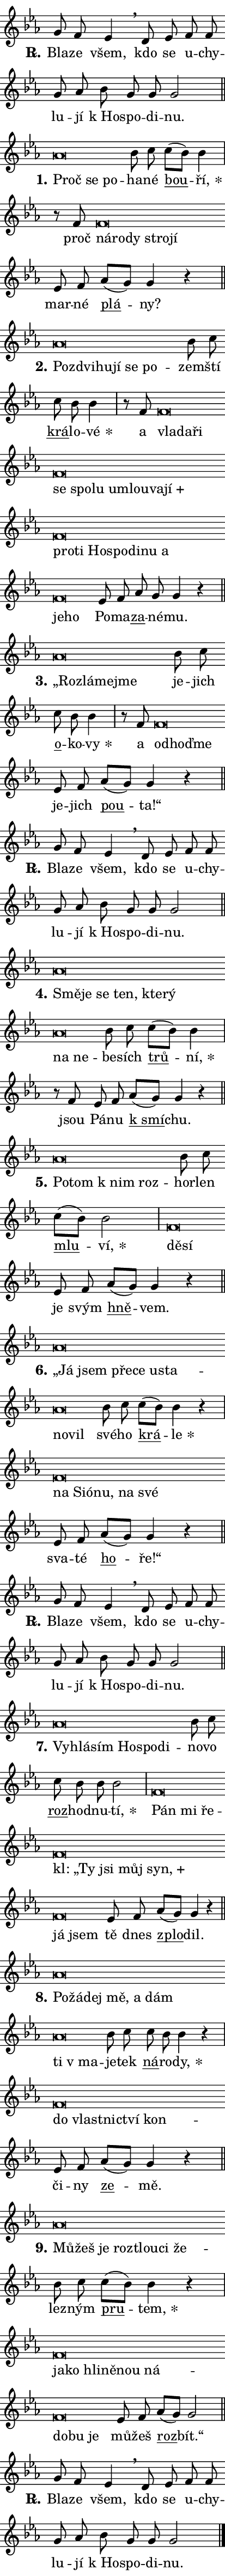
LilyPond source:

\version "2.22.1"
\header { tagline = "" }
\paper {
  indent = 0\cm
  top-margin = 0\cm
  right-margin = 0\cm
  bottom-margin = 0\cm
  left-margin = 0\cm
  paper-width = 7\cm
  page-breaking = #ly:one-page-breaking
  system-system-spacing.basic-distance = #11
  score-system-spacing.basic-distance = #11.3
  ragged-last = ##f
}


%% Author: Thomas Morley
%% https://lists.gnu.org/archive/html/lilypond-user/2020-05/msg00002.html
#(define (line-position grob)
"Returns position of @var[grob} in current system:
   @code{'start}, if at first time-step
   @code{'end}, if at last time-step
   @code{'middle} otherwise
"
  (let* ((col (ly:item-get-column grob))
         (ln (ly:grob-object col 'left-neighbor))
         (rn (ly:grob-object col 'right-neighbor))
         (col-to-check-left (if (ly:grob? ln) ln col))
         (col-to-check-right (if (ly:grob? rn) rn col))
         (break-dir-left
           (and
             (ly:grob-property col-to-check-left 'non-musical #f)
             (ly:item-break-dir col-to-check-left)))
         (break-dir-right
           (and
             (ly:grob-property col-to-check-right 'non-musical #f)
             (ly:item-break-dir col-to-check-right))))
        (cond ((eqv? 1 break-dir-left) 'start)
              ((eqv? -1 break-dir-right) 'end)
              (else 'middle))))

#(define (tranparent-at-line-position vctor)
  (lambda (grob)
  "Relying on @code{line-position} select the relevant enry from @var{vctor}.
Used to determine transparency,"
    (case (line-position grob)
      ((end) (not (vector-ref vctor 0)))
      ((middle) (not (vector-ref vctor 1)))
      ((start) (not (vector-ref vctor 2))))))

noteHeadBreakVisibility =
#(define-music-function (break-visibility)(vector?)
"Makes @code{NoteHead}s transparent relying on @var{break-visibility}"
#{
  \override NoteHead.transparent =
    #(tranparent-at-line-position break-visibility)
#})

#(define delete-ledgers-for-transparent-note-heads
  (lambda (grob)
    "Reads whether a @code{NoteHead} is transparent.
If so this @code{NoteHead} is removed from @code{'note-heads} from
@var{grob}, which is supposed to be @code{LedgerLineSpanner}.
As a result ledgers are not printed for this @code{NoteHead}"
    (let* ((nhds-array (ly:grob-object grob 'note-heads))
           (nhds-list
             (if (ly:grob-array? nhds-array)
                 (ly:grob-array->list nhds-array)
                 '()))
           ;; Relies on the transparent-property being done before
           ;; Staff.LedgerLineSpanner.after-line-breaking is executed.
           ;; This is fragile ...
           (to-keep
             (remove
               (lambda (nhd)
                 (ly:grob-property nhd 'transparent #f))
               nhds-list)))
      ;; TODO find a better method to iterate over grob-arrays, similiar
      ;; to filter/remove etc for lists
      ;; For now rebuilt from scratch
      (set! (ly:grob-object grob 'note-heads)  '())
      (for-each
        (lambda (nhd)
          (ly:pointer-group-interface::add-grob grob 'note-heads nhd))
        to-keep))))

hideNotes = {
  \noteHeadBreakVisibility #begin-of-line-visible
}
unHideNotes = {
  \noteHeadBreakVisibility #all-visible
}

% work-around for resetting accidentals
% https://lilypond.org/doc/v2.23/Documentation/notation/displaying-rhythms#unmetered-music
cadenzaMeasure = {
  \cadenzaOff
  \partial 1024 s1024
  \cadenzaOn
}

#(define-markup-command (accent layout props text) (markup?)
  "Underline accented syllable"
  (interpret-markup layout props
    #{\markup \override #'(offset . 4.3) \underline { #text }#}))

responsum = \markup \concat {
  "R" \hspace #-1.05 \path #0.1 #'((moveto 0 0.07) (lineto 0.9 0.8)) \hspace #0.05 "."
}

\layout {
    \context {
        \Staff
        \remove "Time_signature_engraver"
        \override LedgerLineSpanner.after-line-breaking = #delete-ledgers-for-transparent-note-heads
    }
    \context {
        \Voice {
            \override NoteHead.output-attributes = #'((class . "notehead"))
            \override Hairpin.height = #0.55
        }
    }
    \context {
        \Lyrics {
            \override StanzaNumber.output-attributes = #'((class . "stanzanumber"))
            \override LyricSpace.minimum-distance = #0.9
            \override LyricText.font-name = #"TeX Gyre Schola"
            \override LyricText.font-size = 1
            \override StanzaNumber.font-name = #"TeX Gyre Schola Bold"
            \override StanzaNumber.font-size = 1
        }
    }
}

% magnetic-lyrics.ily
%
%   written by
%     Jean Abou Samra <jean@abou-samra.fr>
%     Werner Lemberg <wl@gnu.org>
%
%   adapted by
%     Jiri Hon <jiri.hon@gmail.com>
%
% Version 2022-Apr-15

% https://www.mail-archive.com/lilypond-user@gnu.org/msg149350.html

#(define (Left_hyphen_pointer_engraver context)
   "Collect syllable-hyphen-syllable occurrences in lyrics and store
them in properties.  This engraver only looks to the left.  For
example, if the lyrics input is @code{foo -- bar}, it does the
following.

@itemize @bullet
@item
Set the @code{text} property of the @code{LyricHyphen} grob between
@q{foo} and @q{bar} to @code{foo}.

@item
Set the @code{left-hyphen} property of the @code{LyricText} grob with
text @q{foo} to the @code{LyricHyphen} grob between @q{foo} and
@q{bar}.
@end itemize

Use this auxiliary engraver in combination with the
@code{lyric-@/text::@/apply-@/magnetic-@/offset!} hook."
   (let ((hyphen #f)
         (text #f))
     (make-engraver
      (acknowledgers
       ((lyric-syllable-interface engraver grob source-engraver)
        (set! text grob)))
      (end-acknowledgers
       ((lyric-hyphen-interface engraver grob source-engraver)
        ;(when (not (grob::has-interface grob 'lyric-space-interface))
          (set! hyphen grob)));)
      ((stop-translation-timestep engraver)
       (when (and text hyphen)
         (ly:grob-set-object! text 'left-hyphen hyphen))
       (set! text #f)
       (set! hyphen #f)))))

#(define (lyric-text::apply-magnetic-offset! grob)
   "If the space between two syllables is less than the value in
property @code{LyricText@/.details@/.squash-threshold}, move the right
syllable to the left so that it gets concatenated with the left
syllable.

Use this function as a hook for
@code{LyricText@/.after-@/line-@/breaking} if the
@code{Left_@/hyphen_@/pointer_@/engraver} is active."
   (let ((hyphen (ly:grob-object grob 'left-hyphen #f)))
     (when hyphen
       (let ((left-text (ly:spanner-bound hyphen LEFT)))
         (when (grob::has-interface left-text 'lyric-syllable-interface)
           (let* ((common (ly:grob-common-refpoint grob left-text X))
                  (this-x-ext (ly:grob-extent grob common X))
                  (left-x-ext
                   (begin
                     ;; Trigger magnetism for left-text.
                     (ly:grob-property left-text 'after-line-breaking)
                     (ly:grob-extent left-text common X)))
                  ;; `delta` is the gap width between two syllables.
                  (delta (- (interval-start this-x-ext)
                            (interval-end left-x-ext)))
                  (details (ly:grob-property grob 'details))
                  (threshold (assoc-get 'squash-threshold details 0.2)))
             (when (< delta threshold)
               (let* (;; We have to manipulate the input text so that
                      ;; ligatures crossing syllable boundaries are not
                      ;; disabled.  For languages based on the Latin
                      ;; script this is essentially a beautification.
                      ;; However, for non-Western scripts it can be a
                      ;; necessity.
                      (lt (ly:grob-property left-text 'text))
                      (rt (ly:grob-property grob 'text))
                      (is-space (grob::has-interface hyphen 'lyric-space-interface))
                      (space (if is-space " " ""))
                      (space-markup (grob-interpret-markup grob " "))
                      (space-size (interval-length (ly:stencil-extent space-markup X)))
                      (extra-delta (if is-space space-size 0))
                      ;; Append new syllable.
                      (ltrt-space (if (and (string? lt) (string? rt))
                                (string-append lt space rt)
                                (make-concat-markup (list lt space rt))))
                      ;; Right-align `ltrt` to the right side.
                      (ltrt-space-markup (grob-interpret-markup
                               grob
                               (make-translate-markup
                                (cons (interval-length this-x-ext) 0)
                                (make-right-align-markup ltrt-space)))))
                 (begin
                   ;; Don't print `left-text`.
                   (ly:grob-set-property! left-text 'stencil #f)
                   ;; Set text and stencil (which holds all collected
                   ;; syllables so far) and shift it to the left.
                   (ly:grob-set-property! grob 'text ltrt-space)
                   (ly:grob-set-property! grob 'stencil ltrt-space-markup)
                   (ly:grob-translate-axis! grob (- (- delta extra-delta)) X))))))))))


#(define (lyric-hyphen::displace-bounds-first grob)
   ;; Make very sure this callback isn't triggered too early.
   (let ((left (ly:spanner-bound grob LEFT))
         (right (ly:spanner-bound grob RIGHT)))
     (ly:grob-property left 'after-line-breaking)
     (ly:grob-property right 'after-line-breaking)
     (ly:lyric-hyphen::print grob)))

squashThreshold = #0.4

\layout {
  \context {
    \Lyrics
    \consists #Left_hyphen_pointer_engraver
    \override LyricText.after-line-breaking =
      #lyric-text::apply-magnetic-offset!
    \override LyricHyphen.stencil = #lyric-hyphen::displace-bounds-first
    \override LyricText.details.squash-threshold = \squashThreshold
    \override LyricHyphen.minimum-distance = 0
    \override LyricHyphen.minimum-length = \squashThreshold
  }
}

squash = \override LyricText.details.squash-threshold = 9999
unSquash = \override LyricText.details.squash-threshold = \squashThreshold

left = \override LyricText.self-alignment-X = #LEFT
unLeft = \revert LyricText.self-alignment-X

starOffset = #(lambda (grob) 
                (let ((x_offset (ly:self-alignment-interface::aligned-on-x-parent grob)))
                  (if (= x_offset 0) 0 (+ x_offset 1.2))))

star = #(define-music-function (syllable)(string?)
"Append star separator at the end of a syllable"
#{
  \once \override LyricText.X-offset = #starOffset
  \lyricmode { \markup {
    #syllable
    \override #'((font-name . "TeX Gyre Schola Bold")) \hspace #0.2 \lower #0.65 \larger "*"
  } }
#})

starAccent = #(define-music-function (syllable)(string?)
"Append star separator at the end of a syllable and make accent"
#{
  \once \override LyricText.X-offset = #starOffset
  \lyricmode { \markup {
    \accent #syllable
    \override #'((font-name . "TeX Gyre Schola Bold")) \hspace #0.2 \lower #0.65 \larger "*"
  } }
#})

breath = #(define-music-function (syllable)(string?)
"Append breathing indicator at the end of a syllable"
#{
  \lyricmode { \markup { #syllable "+" } }
#})

optionalBreath = #(define-music-function (syllable)(string?)
"Append optional breathing indicator at the end of a syllable"
#{
  \lyricmode { \markup { #syllable "(+)" } }
#})


\score {
    <<
        \new Voice = "melody" { \cadenzaOn \key es \major \relative { g'8 f es4 \breathe d8 es \bar "" f f \bar "" g as \bar "" bes g g g2 \cadenzaMeasure \bar "||" \break } }
        \new Lyrics \lyricsto "melody" { \lyricmode { \set stanza = \responsum
Bla -- ze všem, kdo se u -- chy -- lu -- jí "k Ho" -- spo -- di -- nu. } }
    >>
    \layout {}
}

\score {
    <<
        \new Voice = "melody" { \cadenzaOn \key es \major \relative { as'\breve*1/16 \hideNotes \breve*1/16 \breve*1/16 \bar "" \unHideNotes bes8 c \bar "" c[( bes)] bes4 \cadenzaMeasure \bar "|" r8 f8 f\breve*1/16 \hideNotes \breve*1/16 \bar "" \breve*1/16 \bar "" \breve*1/16 \breve*1/16 \bar "" \unHideNotes es8 f \bar "" as[( g)] g4 r \cadenzaMeasure \bar "||" \break } }
        \new Lyrics \lyricsto "melody" { \lyricmode { \set stanza = "1."
\left Proč \squash se po -- \unLeft \unSquash ha -- né \markup \accent bou -- \star ří, proč \left ná -- \squash ro -- dy stro -- jí \unLeft \unSquash mar -- né \markup \accent plá -- ny? } }
    >>
    \layout {}
}

\score {
    <<
        \new Voice = "melody" { \cadenzaOn \key es \major \relative { as'\breve*1/16 \hideNotes \breve*1/16 \bar "" \breve*1/16 \bar "" \breve*1/16 \bar "" \breve*1/16 \breve*1/16 \bar "" \unHideNotes bes8 c \bar "" c bes bes4 \cadenzaMeasure \bar "|" r8 f8 f\breve*1/16 \hideNotes \breve*1/16 \bar "" \breve*1/16 \bar "" \breve*1/16 \bar "" \breve*1/16 \bar "" \breve*1/16 \bar "" \breve*1/16 \bar "" \breve*1/16 \bar "" \breve*1/16 \bar "" \breve*1/16 \bar "" \breve*1/16 \bar "" \breve*1/16 \bar "" \breve*1/16 \bar "" \breve*1/16 \bar "" \breve*1/16 \bar "" \breve*1/16 \bar "" \breve*1/16 \bar "" \breve*1/16 \breve*1/16 \bar "" \unHideNotes es8 f \bar "" as g g4 r \cadenzaMeasure \bar "||" \break } }
        \new Lyrics \lyricsto "melody" { \lyricmode { \set stanza = "2."
\left Po -- \squash zdvi -- hu -- jí se po -- \unLeft \unSquash zem -- ští \markup \accent krá -- lo -- \star vé a \left vla -- \squash da -- ři se spo -- lu u -- mlou -- va -- \breath "jí" pro -- ti Ho -- spo -- di -- nu a je -- ho \unLeft \unSquash Po -- ma -- \markup \accent za -- né -- mu. } }
    >>
    \layout {}
}

\score {
    <<
        \new Voice = "melody" { \cadenzaOn \key es \major \relative { as'\breve*1/16 \hideNotes \breve*1/16 \bar "" \breve*1/16 \breve*1/16 \bar "" \unHideNotes bes8 c \bar "" c bes bes4 \cadenzaMeasure \bar "|" r8 f8 f\breve*1/16 \hideNotes \breve*1/16 \breve*1/16 \bar "" \unHideNotes es8 f \bar "" as[( g)] g4 r \cadenzaMeasure \bar "||" \break } }
        \new Lyrics \lyricsto "melody" { \lyricmode { \set stanza = "3."
\left „Roz -- \squash lá -- mej -- me \unLeft \unSquash je -- jich \markup \accent o -- ko -- \star vy a \left od -- \squash ho -- ďme \unLeft \unSquash je -- jich \markup \accent pou -- ta!“ } }
    >>
    \layout {}
}

\score {
    <<
        \new Voice = "melody" { \cadenzaOn \key es \major \relative { g'8 f es4 \breathe d8 es \bar "" f f \bar "" g as \bar "" bes g g g2 \cadenzaMeasure \bar "||" \break } }
        \new Lyrics \lyricsto "melody" { \lyricmode { \set stanza = \responsum
Bla -- ze všem, kdo se u -- chy -- lu -- jí "k Ho" -- spo -- di -- nu. } }
    >>
    \layout {}
}

\score {
    <<
        \new Voice = "melody" { \cadenzaOn \key es \major \relative { as'\breve*1/16 \hideNotes \breve*1/16 \bar "" \breve*1/16 \bar "" \breve*1/16 \bar "" \breve*1/16 \bar "" \breve*1/16 \bar "" \breve*1/16 \breve*1/16 \bar "" \unHideNotes bes8 c \bar "" c[( bes)] bes4 \cadenzaMeasure \bar "|" r8 f8 es8 f \bar "" as[( g)] g4 r \cadenzaMeasure \bar "||" \break } }
        \new Lyrics \lyricsto "melody" { \lyricmode { \set stanza = "4."
\left Smě -- \squash je se ten, kte -- rý na ne -- \unLeft \unSquash be -- sích \markup \accent trů -- \star ní, jsou Pá -- nu \markup \accent "k smí" -- chu. } }
    >>
    \layout {}
}

\score {
    <<
        \new Voice = "melody" { \cadenzaOn \key es \major \relative { as'\breve*1/16 \hideNotes \breve*1/16 \bar "" \breve*1/16 \breve*1/16 \bar "" \unHideNotes bes8 c \bar "" c[( bes)] bes2 \cadenzaMeasure \bar "|" f\breve*1/16 \hideNotes \breve*1/16 \bar "" \unHideNotes es8 f \bar "" as[( g)] g4 r \cadenzaMeasure \bar "||" \break } }
        \new Lyrics \lyricsto "melody" { \lyricmode { \set stanza = "5."
\left Po -- \squash tom "k nim" roz -- \unLeft \unSquash hor -- len \markup \accent mlu -- \star ví, \left dě -- \squash sí \unLeft \unSquash je svým \markup \accent hně -- vem. } }
    >>
    \layout {}
}

\score {
    <<
        \new Voice = "melody" { \cadenzaOn \key es \major \relative { as'\breve*1/16 \hideNotes \breve*1/16 \bar "" \breve*1/16 \bar "" \breve*1/16 \bar "" \breve*1/16 \bar "" \breve*1/16 \bar "" \breve*1/16 \breve*1/16 \bar "" \unHideNotes bes8 c \bar "" c[( bes)] bes4 r \cadenzaMeasure \bar "|" f\breve*1/16 \hideNotes \breve*1/16 \bar "" \breve*1/16 \bar "" \breve*1/16 \bar "" \breve*1/16 \breve*1/16 \bar "" \unHideNotes es8 f \bar "" as[( g)] g4 r \cadenzaMeasure \bar "||" \break } }
        \new Lyrics \lyricsto "melody" { \lyricmode { \set stanza = "6."
\left „Já \squash jsem pře -- ce u -- sta -- no -- vil \unLeft \unSquash své -- ho \markup \accent krá -- \star le \left na \squash Si -- ó -- nu, na své \unLeft \unSquash sva -- té \markup \accent ho -- ře!“ } }
    >>
    \layout {}
}

\score {
    <<
        \new Voice = "melody" { \cadenzaOn \key es \major \relative { g'8 f es4 \breathe d8 es \bar "" f f \bar "" g as \bar "" bes g g g2 \cadenzaMeasure \bar "||" \break } }
        \new Lyrics \lyricsto "melody" { \lyricmode { \set stanza = \responsum
Bla -- ze všem, kdo se u -- chy -- lu -- jí "k Ho" -- spo -- di -- nu. } }
    >>
    \layout {}
}

\score {
    <<
        \new Voice = "melody" { \cadenzaOn \key es \major \relative { as'\breve*1/16 \hideNotes \breve*1/16 \bar "" \breve*1/16 \bar "" \breve*1/16 \bar "" \breve*1/16 \breve*1/16 \bar "" \unHideNotes bes8 c \bar "" c bes bes bes2 \cadenzaMeasure \bar "|" f\breve*1/16 \hideNotes \breve*1/16 \bar "" \breve*1/16 \bar "" \breve*1/16 \bar "" \breve*1/16 \bar "" \breve*1/16 \bar "" \breve*1/16 \bar "" \breve*1/16 \bar "" \breve*1/16 \breve*1/16 \bar "" \unHideNotes es8 f \bar "" as[( g)] g4 r \cadenzaMeasure \bar "||" \break } }
        \new Lyrics \lyricsto "melody" { \lyricmode { \set stanza = "7."
\left Vy -- \squash hlá -- sím Ho -- spo -- di -- \unLeft \unSquash no -- vo \markup \accent roz -- hod -- nu -- \star tí, \left Pán \squash mi ře -- kl: „Ty jsi můj \breath "syn," já jsem \unLeft \unSquash tě dnes \markup \accent zplo -- dil. } }
    >>
    \layout {}
}

\score {
    <<
        \new Voice = "melody" { \cadenzaOn \key es \major \relative { as'\breve*1/16 \hideNotes \breve*1/16 \bar "" \breve*1/16 \bar "" \breve*1/16 \bar "" \breve*1/16 \bar "" \breve*1/16 \bar "" \breve*1/16 \breve*1/16 \bar "" \unHideNotes bes8 c \bar "" c bes bes4 r \cadenzaMeasure \bar "|" f\breve*1/16 \hideNotes \breve*1/16 \bar "" \breve*1/16 \bar "" \breve*1/16 \breve*1/16 \bar "" \unHideNotes es8 f \bar "" as[( g)] g4 r \cadenzaMeasure \bar "||" \break } }
        \new Lyrics \lyricsto "melody" { \lyricmode { \set stanza = "8."
\left Po -- \squash žá -- dej mě, a dám ti "v ma" -- \unLeft \unSquash je -- tek \markup \accent ná -- ro -- \star dy, \left do \squash vlast -- nic -- tví kon -- \unLeft \unSquash či -- ny \markup \accent ze -- mě. } }
    >>
    \layout {}
}

\score {
    <<
        \new Voice = "melody" { \cadenzaOn \key es \major \relative { as'\breve*1/16 \hideNotes \breve*1/16 \bar "" \breve*1/16 \bar "" \breve*1/16 \bar "" \breve*1/16 \bar "" \breve*1/16 \breve*1/16 \bar "" \unHideNotes bes8 c \bar "" c[( bes)] bes4 r \cadenzaMeasure \bar "|" f\breve*1/16 \hideNotes \breve*1/16 \bar "" \breve*1/16 \bar "" \breve*1/16 \bar "" \breve*1/16 \bar "" \breve*1/16 \bar "" \breve*1/16 \bar "" \breve*1/16 \breve*1/16 \bar "" \unHideNotes es8 f \bar "" as[( g)] g2 \cadenzaMeasure \bar "||" \break } }
        \new Lyrics \lyricsto "melody" { \lyricmode { \set stanza = "9."
\left Mů -- \squash žeš je roz -- tlou -- ci že -- \unLeft \unSquash lez -- ným \markup \accent pru -- \star tem, \left ja -- \squash ko hli -- ně -- nou ná -- do -- bu je \unLeft \unSquash mů -- žeš \markup \accent roz -- bít.“ } }
    >>
    \layout {}
}

\score {
    <<
        \new Voice = "melody" { \cadenzaOn \key es \major \relative { g'8 f es4 \breathe d8 es \bar "" f f \bar "" g as \bar "" bes g g g2 \cadenzaMeasure \bar "||" \break } \bar "|." }
        \new Lyrics \lyricsto "melody" { \lyricmode { \set stanza = \responsum
Bla -- ze všem, kdo se u -- chy -- lu -- jí "k Ho" -- spo -- di -- nu. } }
    >>
    \layout {}
}
